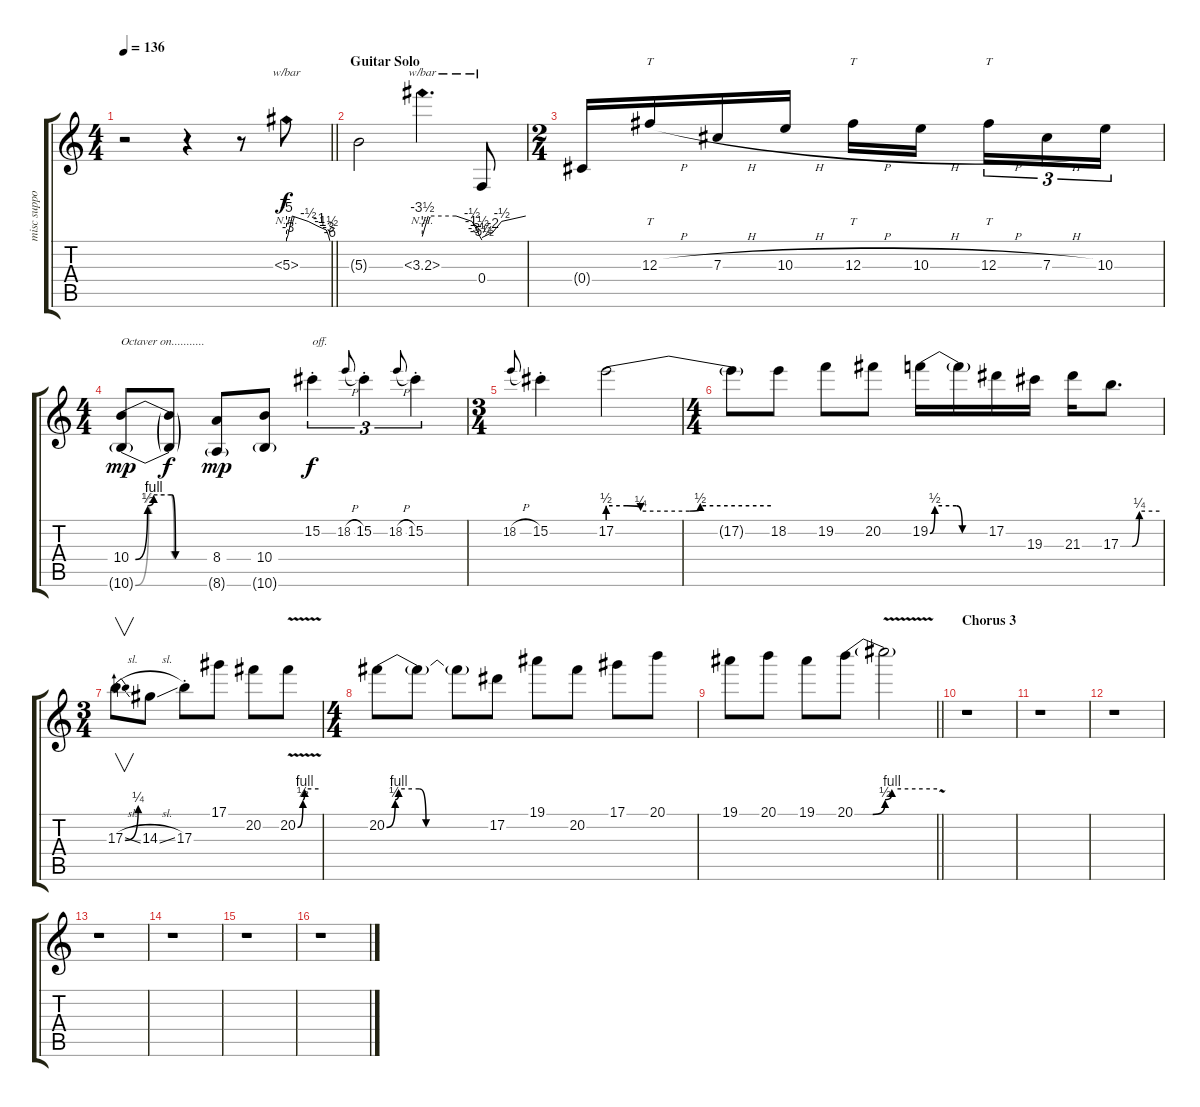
\track ("misc support track" "misc suppo") {instrument distortionguitar}
\staff {score tabs}
\tuning (Eb4 Bb3 Gb3 Db3 Ab2 Db2) {hide}
\ts (4 4)
\tempo 136
\clef g2
\barLineRight lightlight
\ks c
r.2{dy ff} r.4 r.8 5.3{nh}.8{tbe (custom default 0 -20 2 -12 8 0 30 -2 45 -4 55 -6 58 -12 60 -24) dy f} |
\section ("" "Guitar Solo")
5.3{t}.2 3.3{nh}.4{d tbe (custom default 0 -14 6 0 34 0 50 -2 55 -6 58 -14 60 -22)} 0.4.8{tbe (custom default 0 -16 15 -8 27 -2 60 0)} |
\ts (2 4)
0.4{t}.16 12.3{h}.16{tt} 7.3{h}.16 10.3{h}.16 12.3{h}.16{tt} 10.3{h}.16{beam splitsecondary} 12.3{h}.16{tt tu (3 2)} 7.3{h}.16{tu (3 2)} 10.3.16{tu (3 2)} |
\ts (4 4)
(10.4{be (custom 0 0 10 2 15 4 30 4 33 0 60 0)} 10.6{be (custom 0 0 11 2 15 4 29 4 32 0 60 0) g}).8{txt "Octaver on..........." dy mp volume 7} (10.4{t} 10.6{t}).8{dy f} (8.4 8.6{g}).8{dy mp} (10.4 10.6{g}).8 15.2{st}.4{tu (3 2) txt "off." dy f} 18.2{h}.8{gr onbeat} 15.2{st}.4{tu (3 2)} 18.2{h}.8{gr onbeat} 15.2{st}.4{tu (3 2)} |
\ts (3 4)
18.2{h}.8{gr onbeat} 15.2{st}.4 17.2{be (custom 0 2 7 2 12 1 30 1 34 2 60 2)}.2 |
\ts (4 4)
17.2{t}.8 18.2.8 19.2.8 20.2.8 19.2{be (custom 0 0 5 2 27 2 33 0 60 0)}.16 19.2{t}.16 17.2.16 19.3.16 21.3.16 17.3{be (custom 0 0 18 0 29 1 60 1)}.8{d} |
\ts (3 4)
17.3{be (bend 0 0 60 1) sl}.8{v} 14.3{sl}.8 17.3{st}.8 17.1.8 20.2.8 20.2{be (custom 0 0 15 2 20 4 60 4) v}.8 |
\ts (4 4)
20.2{be (custom 0 0 5 2 7 4 19 4 23 0 60 0)}.8 20.2{t}.8 20.2{t}.8 17.2.8 19.1.8 20.2.8 17.1.8 20.1.8 |
\barLineRight lightlight
19.1.8 20.1.8 19.1.8 20.1{be (custom 0 0 13 0 22 2 27 4 60 4)}.8 20.1{v t}.2 |
\section ("" "Chorus 3")
r.1 |
r.1 |
r.1 |
r.1 |
r.1 |
r.1 |
r.1
